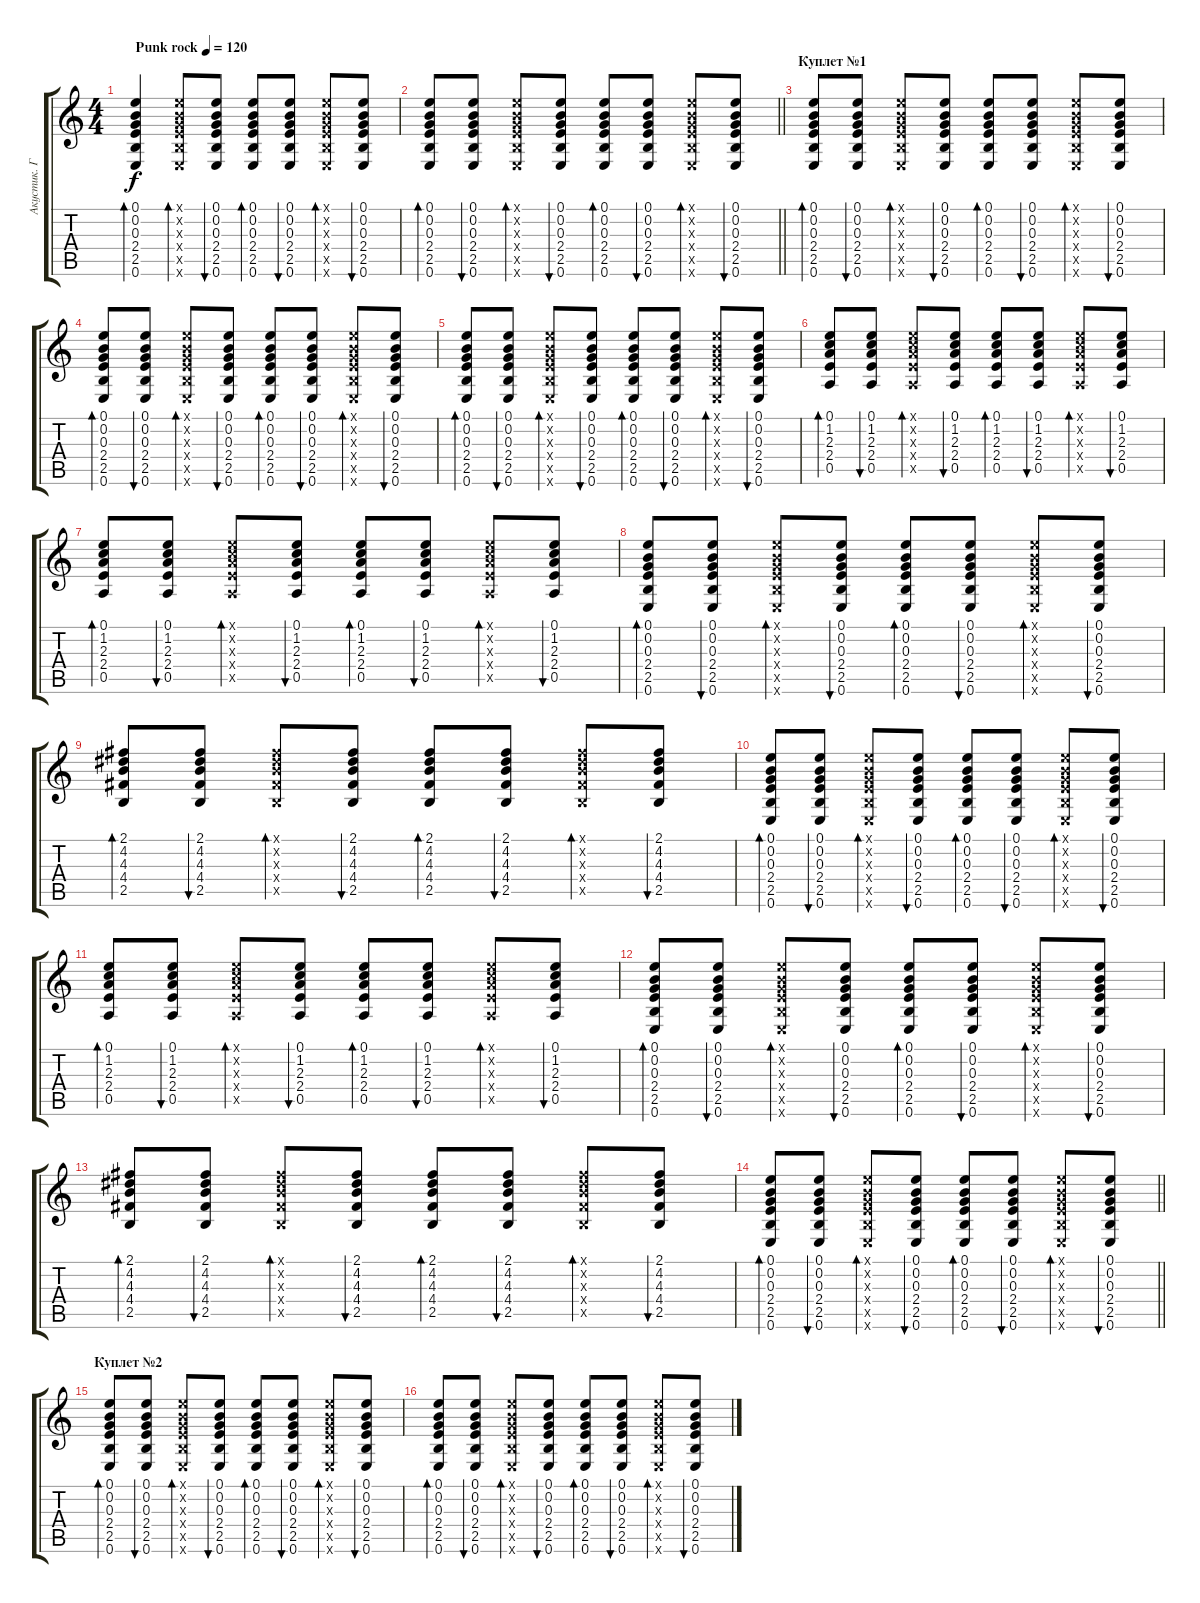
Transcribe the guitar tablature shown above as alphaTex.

\track ("Акустик. Гитара" "Акустик. Г") {instrument acousticguitarsteel}
\staff {score tabs}
\tuning (E4 B3 G3 D3 A2 E2) {hide}
\ts (4 4)
\tempo (120 "Punk rock")
\clef g2
\ks c
(0.1 0.2 0.3 2.4 2.5 0.6).4{bd 30 dy f instrument acousticguitarsteel} (0.1{x} 0.2{x} 0.3{x} 2.4{x} 2.5{x} 0.6{x}).8{bd 30} (0.1 0.2 0.3 2.4 2.5 0.6).8{bu 30} (0.1 0.2 0.3 2.4 2.5 0.6).8{bd 30} (0.1 0.2 0.3 2.4 2.5 0.6).8{bu 30} (0.1{x} 0.2{x} 0.3{x} 2.4{x} 2.5{x} 0.6{x}).8{bd 30} (0.1 0.2 0.3 2.4 2.5 0.6).8{bu 30} |
\barLineRight lightlight
(0.1 0.2 0.3 2.4 2.5 0.6).8{bd 30} (0.1 0.2 0.3 2.4 2.5 0.6).8{bu 30} (0.1{x} 0.2{x} 0.3{x} 2.4{x} 2.5{x} 0.6{x}).8{bd 30} (0.1 0.2 0.3 2.4 2.5 0.6).8{bu 30} (0.1 0.2 0.3 2.4 2.5 0.6).8{bd 30} (0.1 0.2 0.3 2.4 2.5 0.6).8{bu 30} (0.1{x} 0.2{x} 0.3{x} 2.4{x} 2.5{x} 0.6{x}).8{bd 30} (0.1 0.2 0.3 2.4 2.5 0.6).8{bu 30} |
\section ("" "Куплет №1")
(0.1 0.2 0.3 2.4 2.5 0.6).8{bd 30} (0.1 0.2 0.3 2.4 2.5 0.6).8{bu 30} (0.1{x} 0.2{x} 0.3{x} 2.4{x} 2.5{x} 0.6{x}).8{bd 30} (0.1 0.2 0.3 2.4 2.5 0.6).8{bu 30} (0.1 0.2 0.3 2.4 2.5 0.6).8{bd 30} (0.1 0.2 0.3 2.4 2.5 0.6).8{bu 30} (0.1{x} 0.2{x} 0.3{x} 2.4{x} 2.5{x} 0.6{x}).8{bd 30} (0.1 0.2 0.3 2.4 2.5 0.6).8{bu 30} |
(0.1 0.2 0.3 2.4 2.5 0.6).8{bd 30} (0.1 0.2 0.3 2.4 2.5 0.6).8{bu 30} (0.1{x} 0.2{x} 0.3{x} 2.4{x} 2.5{x} 0.6{x}).8{bd 30} (0.1 0.2 0.3 2.4 2.5 0.6).8{bu 30} (0.1 0.2 0.3 2.4 2.5 0.6).8{bd 30} (0.1 0.2 0.3 2.4 2.5 0.6).8{bu 30} (0.1{x} 0.2{x} 0.3{x} 2.4{x} 2.5{x} 0.6{x}).8{bd 30} (0.1 0.2 0.3 2.4 2.5 0.6).8{bu 30} |
(0.1 0.2 0.3 2.4 2.5 0.6).8{bd 30} (0.1 0.2 0.3 2.4 2.5 0.6).8{bu 30} (0.1{x} 0.2{x} 0.3{x} 2.4{x} 2.5{x} 0.6{x}).8{bd 30} (0.1 0.2 0.3 2.4 2.5 0.6).8{bu 30} (0.1 0.2 0.3 2.4 2.5 0.6).8{bd 30} (0.1 0.2 0.3 2.4 2.5 0.6).8{bu 30} (0.1{x} 0.2{x} 0.3{x} 2.4{x} 2.5{x} 0.6{x}).8{bd 30} (0.1 0.2 0.3 2.4 2.5 0.6).8{bu 30} |
(0.1 1.2 2.3 2.4 0.5).8{bd 30} (0.1 1.2 2.3 2.4 0.5).8{bu 30} (0.1{x} 1.2{x} 2.3{x} 2.4{x} 0.5{x}).8{bd 30} (0.1 1.2 2.3 2.4 0.5).8{bu 30} (0.1 1.2 2.3 2.4 0.5).8{bd 30} (0.1 1.2 2.3 2.4 0.5).8{bu 30} (0.1{x} 1.2{x} 2.3{x} 2.4{x} 0.5{x}).8{bd 30} (0.1 1.2 2.3 2.4 0.5).8{bu 30} |
(0.1 1.2 2.3 2.4 0.5).8{bd 30} (0.1 1.2 2.3 2.4 0.5).8{bu 30} (0.1{x} 1.2{x} 2.3{x} 2.4{x} 0.5{x}).8{bd 30} (0.1 1.2 2.3 2.4 0.5).8{bu 30} (0.1 1.2 2.3 2.4 0.5).8{bd 30} (0.1 1.2 2.3 2.4 0.5).8{bu 30} (0.1{x} 1.2{x} 2.3{x} 2.4{x} 0.5{x}).8{bd 30} (0.1 1.2 2.3 2.4 0.5).8{bu 30} |
(0.1 0.2 0.3 2.4 2.5 0.6).8{bd 30} (0.1 0.2 0.3 2.4 2.5 0.6).8{bu 30} (0.1{x} 0.2{x} 0.3{x} 2.4{x} 2.5{x} 0.6{x}).8{bd 30} (0.1 0.2 0.3 2.4 2.5 0.6).8{bu 30} (0.1 0.2 0.3 2.4 2.5 0.6).8{bd 30} (0.1 0.2 0.3 2.4 2.5 0.6).8{bu 30} (0.1{x} 0.2{x} 0.3{x} 2.4{x} 2.5{x} 0.6{x}).8{bd 30} (0.1 0.2 0.3 2.4 2.5 0.6).8{bu 30} |
(2.1 4.2 4.3 4.4 2.5).8{bd 30} (2.1 4.2 4.3 4.4 2.5).8{bu 30} (2.1{x} 4.2{x} 4.3{x} 4.4{x} 2.5{x}).8{bd 30} (2.1 4.2 4.3 4.4 2.5).8{bu 30} (2.1 4.2 4.3 4.4 2.5).8{bd 30} (2.1 4.2 4.3 4.4 2.5).8{bu 30} (2.1{x} 4.2{x} 4.3{x} 4.4{x} 2.5{x}).8{bd 30} (2.1 4.2 4.3 4.4 2.5).8{bu 30} |
(0.1 0.2 0.3 2.4 2.5 0.6).8{bd 30} (0.1 0.2 0.3 2.4 2.5 0.6).8{bu 30} (0.1{x} 0.2{x} 0.3{x} 2.4{x} 2.5{x} 0.6{x}).8{bd 30} (0.1 0.2 0.3 2.4 2.5 0.6).8{bu 30} (0.1 0.2 0.3 2.4 2.5 0.6).8{bd 30} (0.1 0.2 0.3 2.4 2.5 0.6).8{bu 30} (0.1{x} 0.2{x} 0.3{x} 2.4{x} 2.5{x} 0.6{x}).8{bd 30} (0.1 0.2 0.3 2.4 2.5 0.6).8{bu 30} |
(0.1 1.2 2.3 2.4 0.5).8{bd 30} (0.1 1.2 2.3 2.4 0.5).8{bu 30} (0.1{x} 1.2{x} 2.3{x} 2.4{x} 0.5{x}).8{bd 30} (0.1 1.2 2.3 2.4 0.5).8{bu 30} (0.1 1.2 2.3 2.4 0.5).8{bd 30} (0.1 1.2 2.3 2.4 0.5).8{bu 30} (0.1{x} 1.2{x} 2.3{x} 2.4{x} 0.5{x}).8{bd 30} (0.1 1.2 2.3 2.4 0.5).8{bu 30} |
(0.1 0.2 0.3 2.4 2.5 0.6).8{bd 30} (0.1 0.2 0.3 2.4 2.5 0.6).8{bu 30} (0.1{x} 0.2{x} 0.3{x} 2.4{x} 2.5{x} 0.6{x}).8{bd 30} (0.1 0.2 0.3 2.4 2.5 0.6).8{bu 30} (0.1 0.2 0.3 2.4 2.5 0.6).8{bd 30} (0.1 0.2 0.3 2.4 2.5 0.6).8{bu 30} (0.1{x} 0.2{x} 0.3{x} 2.4{x} 2.5{x} 0.6{x}).8{bd 30} (0.1 0.2 0.3 2.4 2.5 0.6).8{bu 30} |
(2.1 4.2 4.3 4.4 2.5).8{bd 30} (2.1 4.2 4.3 4.4 2.5).8{bu 30} (2.1{x} 4.2{x} 4.3{x} 4.4{x} 2.5{x}).8{bd 30} (2.1 4.2 4.3 4.4 2.5).8{bu 30} (2.1 4.2 4.3 4.4 2.5).8{bd 30} (2.1 4.2 4.3 4.4 2.5).8{bu 30} (2.1{x} 4.2{x} 4.3{x} 4.4{x} 2.5{x}).8{bd 30} (2.1 4.2 4.3 4.4 2.5).8{bu 30} |
\barLineRight lightlight
(0.1 0.2 0.3 2.4 2.5 0.6).8{bd 30} (0.1 0.2 0.3 2.4 2.5 0.6).8{bu 30} (0.1{x} 0.2{x} 0.3{x} 2.4{x} 2.5{x} 0.6{x}).8{bd 30} (0.1 0.2 0.3 2.4 2.5 0.6).8{bu 30} (0.1 0.2 0.3 2.4 2.5 0.6).8{bd 30} (0.1 0.2 0.3 2.4 2.5 0.6).8{bu 30} (0.1{x} 0.2{x} 0.3{x} 2.4{x} 2.5{x} 0.6{x}).8{bd 30} (0.1 0.2 0.3 2.4 2.5 0.6).8{bu 30} |
\section ("" "Куплет №2")
(0.1 0.2 0.3 2.4 2.5 0.6).8{bd 30} (0.1 0.2 0.3 2.4 2.5 0.6).8{bu 30} (0.1{x} 0.2{x} 0.3{x} 2.4{x} 2.5{x} 0.6{x}).8{bd 30} (0.1 0.2 0.3 2.4 2.5 0.6).8{bu 30} (0.1 0.2 0.3 2.4 2.5 0.6).8{bd 30} (0.1 0.2 0.3 2.4 2.5 0.6).8{bu 30} (0.1{x} 0.2{x} 0.3{x} 2.4{x} 2.5{x} 0.6{x}).8{bd 30} (0.1 0.2 0.3 2.4 2.5 0.6).8{bu 30} |
(0.1 0.2 0.3 2.4 2.5 0.6).8{bd 30} (0.1 0.2 0.3 2.4 2.5 0.6).8{bu 30} (0.1{x} 0.2{x} 0.3{x} 2.4{x} 2.5{x} 0.6{x}).8{bd 30} (0.1 0.2 0.3 2.4 2.5 0.6).8{bu 30} (0.1 0.2 0.3 2.4 2.5 0.6).8{bd 30} (0.1 0.2 0.3 2.4 2.5 0.6).8{bu 30} (0.1{x} 0.2{x} 0.3{x} 2.4{x} 2.5{x} 0.6{x}).8{bd 30} (0.1 0.2 0.3 2.4 2.5 0.6).8{bu 30}
